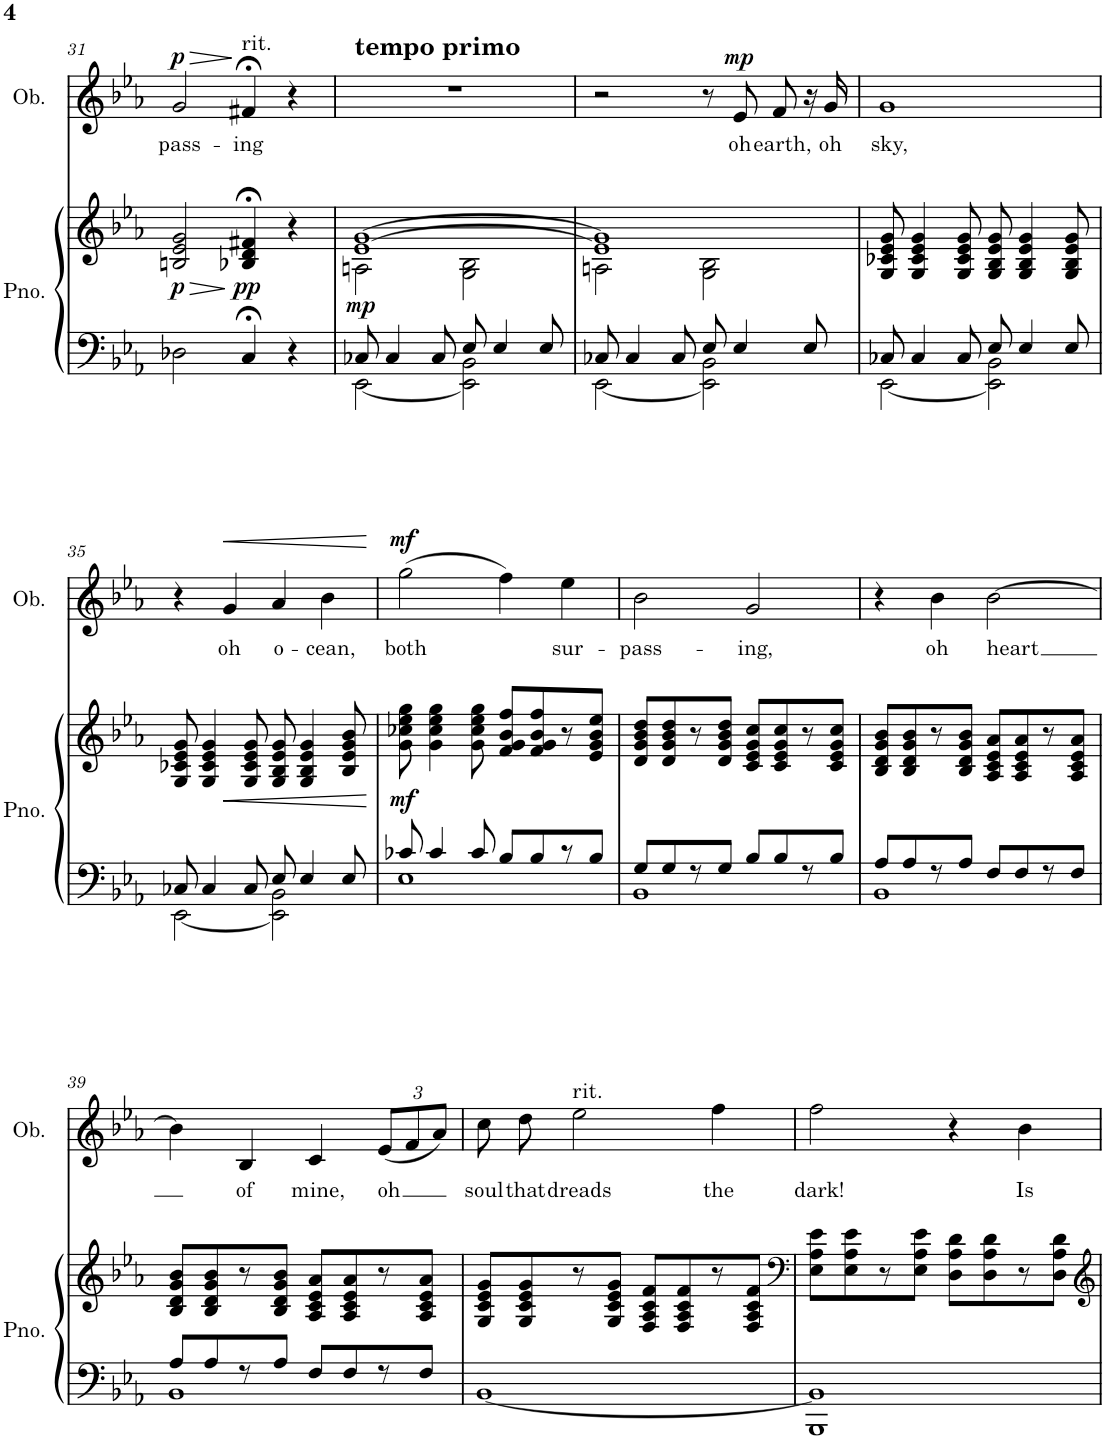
**kern	**kern	**dynam	**kern	**text	**dynam
*part2	*part2	*part2	*part1	*part1	*part1
*staff3	*staff2	*staff2/3	*staff1	*staff1	*staff1
*I"Piano	*	*	*I"Oboe	*	*
*I'Pno.	*	*	*I'Ob.	*	*
!!LO:PB:g=z
*clefF4	*clefG2	*	*clefG2	*	*
*k[b-e-a-]	*k[b-e-a-]	*	*k[b-e-a-]	*	*
*M4/4	*M4/4	*	*M4/4	*	*
*met(c)	*met(c)	*	*met(c)	*	*
=31	=31	=31	=31	=31	=31
!	!	!LO:HP:b	!	!LO:LY:b	!LO:HP:b
!	!	!LO:DY:n=1:b	!	!	!LO:DY:n=1:a
2D-X\	2Bn/ 2e-/ 2g/	> p	2g/	pass-	> p
!	!	!	!LO:TX:a:t=rit.	!	!
!	!	!LO:DY:n=2:b	!	!LO:LY:b	!
4C;</	4B-X/;< 4d/;< 4f#X/;<	] pp	4f#X;</	-ing	]
4r	4r	.	4r	.	.
=32	=32	=32	=32	=32	=32
*^	*^	*	*	*	*
!	!	!	!	!	!LO:TX:a:B:t=tempo primo	!	!
!	!	!	!	!LO:DY:b	!	!	!
8C-X/	[2EE-\	[1e- [1g	2An\	mp	1r	.	.
4C-/	.	.	.	.	.	.	.
8C-/	.	.	.	.	.	.	.
8E-/	2EE-\] 2BB-\	.	2G\ 2B-\	.	.	.	.
4E-/	.	.	.	.	.	.	.
8E-/	.	.	.	.	.	.	.
=33	=33	=33	=33	=33	=33	=33	=33
8C-X/	[2EE-\	1e-] 1g]	2An\	.	2r	.	.
4C-/	.	.	.	.	.	.	.
8C-/	.	.	.	.	.	.	.
8E-/	2EE-\] 2BB-\	.	2G\ 2B-\	.	8r	.	.
!	!	!	!	!	!	!LO:LY:b	!LO:DY:a
4E-/	.	.	.	.	8e-/	oh	mp
!	!	!	!	!	!	!LO:LY:b	!
.	.	.	.	.	8f/	earth,	.
8E-/	.	.	.	.	16r	.	.
!	!	!	!	!	!	!LO:LY:b	!
.	.	.	.	.	16g/	oh	.
*	*	*v	*v	*	*	*	*
=34	=34	=34	=34	=34	=34	=34
!	!	!	!	!	!LO:LY:b	!
8C-X/	[2EE-\	8G/ 8c-X/ 8e-/ 8g/	.	1g	sky,	.
4C-/	.	4G/ 4c-/ 4e-/ 4g/	.	.	.	.
8C-/	.	8G/ 8c-/ 8e-/ 8g/	.	.	.	.
8E-/	2EE-\] 2BB-\	8G/ 8B-/ 8e-/ 8g/	.	.	.	.
4E-/	.	4G/ 4B-/ 4e-/ 4g/	.	.	.	.
8E-/	.	8G/ 8B-/ 8e-/ 8g/	.	.	.	.
!!LO:LB:g=z
=35	=35	=35	=35	=35	=35	=35
8C-X/	[2EE-\	8G/ 8c-X/ 8e-/ 8g/	.	4r	.	.
4C-/	.	4G/ 4c-/ 4e-/ 4g/	.	.	.	.
!	!	!	!	!	!LO:LY:b	!LO:HP:b
.	.	.	.	4g/	oh	<
!	!	!	!LO:HP:b	!	!	!
8C-/	.	8G/ 8c-/ 8e-/ 8g/	<	.	.	.
!	!	!	!	!	!LO:LY:b	!
8E-/	2EE-\] 2BB-\	8G/ 8B-/ 8e-/ 8g/	.	4a-/	o-	.
4E-/	.	4G/ 4B-/ 4e-/ 4g/	.	.	.	.
!	!	!	!	!	!LO:LY:b	!
.	.	.	.	4b-\	-cean,	.
8E-/	.	8B-/ 8e-/ 8g/ 8b-/	.	.	.	.
*v	*v	*	*	*	*	*
.	.	[	.	.	[
=36	=36	=36	=36	=36	=36
*^	*	*	*	*	*
!	!	!	!LO:DY:b	!	!LO:LY:b	!LO:DY:a
8c-X/	1E-	8g\ 8cc-X\ 8ee-\ 8gg\	mf	(2gg\	both	mf
4c-/	.	4g\ 4cc-\ 4ee-\ 4gg\	.	.	.	.
8c-/	.	8g\ 8cc-\ 8ee-\ 8gg\	.	.	.	.
8B-/L	.	8f/ 8g/ 8b-/ 8ff/L	.	4ff\)	.	.
8B-/	.	8f/ 8g/ 8b-/ 8ff/	.	.	.	.
!	!	!	!	!	!LO:LY:b	!
8r	.	8r	.	4ee-\	sur-	.
8B-/J	.	8e-/ 8g/ 8b-/ 8ee-/J	.	.	.	.
=37	=37	=37	=37	=37	=37	=37
!	!	!	!	!	!LO:LY:b	!
8G/L	1BB-	8d/ 8g/ 8b-/ 8dd/L	.	2b-\	-pass-	.
8G/	.	8d/ 8g/ 8b-/ 8dd/	.	.	.	.
8r	.	8r	.	.	.	.
8G/J	.	8d/ 8g/ 8b-/ 8dd/J	.	.	.	.
!	!	!	!	!	!LO:LY:b	!
8B-/L	.	8c/ 8e-/ 8g/ 8cc/L	.	2g/	-ing,	.
8B-/	.	8c/ 8e-/ 8g/ 8cc/	.	.	.	.
8r	.	8r	.	.	.	.
8B-/J	.	8c/ 8e-/ 8g/ 8cc/J	.	.	.	.
=38	=38	=38	=38	=38	=38	=38
8A-/L	1BB-	8B-/ 8d/ 8g/ 8b-/L	.	4r	.	.
8A-/	.	8B-/ 8d/ 8g/ 8b-/	.	.	.	.
!	!	!	!	!	!LO:LY:b	!
8r	.	8r	.	4b-\	oh	.
8A-/J	.	8B-/ 8d/ 8g/ 8b-/J	.	.	.	.
!	!	!	!	!	!LO:LY:b	!
8F/L	.	8A-/ 8c/ 8e-/ 8a-/L	.	[2b-\	heart	.
8F/	.	8A-/ 8c/ 8e-/ 8a-/	.	.	.	.
8r	.	8r	.	.	.	.
8F/J	.	8A-/ 8c/ 8e-/ 8a-/J	.	.	.	.
!!LO:LB:g=z
=39	=39	=39	=39	=39	=39	=39
8A-/L	1BB-	8B-/ 8d/ 8g/ 8b-/L	.	4b-\]	.	.
8A-/	.	8B-/ 8d/ 8g/ 8b-/	.	.	.	.
!	!	!	!	!	!LO:LY:b	!
8r	.	8r	.	4B-/	of	.
8A-/J	.	8B-/ 8d/ 8g/ 8b-/J	.	.	.	.
!	!	!	!	!	!LO:LY:b	!
8F/L	.	8A-/ 8c/ 8e-/ 8a-/L	.	4c/	mine,	.
8F/	.	8A-/ 8c/ 8e-/ 8a-/	.	.	.	.
*	*	*	*	*Xbrackettup	*	*
!	!	!	!	!	!LO:LY:b	!
8r	.	8r	.	(12e-/L	oh	.
.	.	.	.	12f/	.	.
8F/J	.	8A-/ 8c/ 8e-/ 8a-/J	.	.	.	.
.	.	.	.	12a-/J)	.	.
*v	*v	*	*	*	*	*
=40	=40	=40	=40	=40	=40
!	!	!	!	!LO:LY:b	!
[1BB-	8G/ 8c/ 8e-/ 8g/L	.	8cc\	soul	.
!	!	!	!	!LO:LY:b	!
.	8G/ 8c/ 8e-/ 8g/	.	8dd\	that	.
!	!	!	!LO:TX:a:t=rit.	!	!
!	!	!	!	!LO:LY:b	!
.	8r	.	2ee-\	dreads	.
.	8G/ 8c/ 8e-/ 8g/J	.	.	.	.
.	8F/ 8A-/ 8c/ 8f/L	.	.	.	.
.	8F/ 8A-/ 8c/ 8f/	.	.	.	.
!	!	!	!	!LO:LY:b	!
.	8r	.	4ff\	the	.
.	8F/ 8A-/ 8c/ 8f/J	.	.	.	.
=41	=41	=41	=41	=41	=41
*	*clefF4	*	*	*	*
!	!	!	!	!LO:LY:b	!
1BBB- 1BB-]	8E-\ 8A-\ 8e-\L	.	2ff\	dark!	.
.	8E-\ 8A-\ 8e-\	.	.	.	.
.	8r	.	.	.	.
.	8E-\ 8A-\ 8e-\J	.	.	.	.
.	8D\ 8A-\ 8d\L	.	4r	.	.
.	8D\ 8A-\ 8d\	.	.	.	.
!	!	!	!	!LO:LY:b	!
.	8r	.	4b-\	Is	.
.	8D\ 8A-\ 8d\J	.	.	.	.
=	=	=	=	=	=
*-	*-	*-	*-	*-	*-
